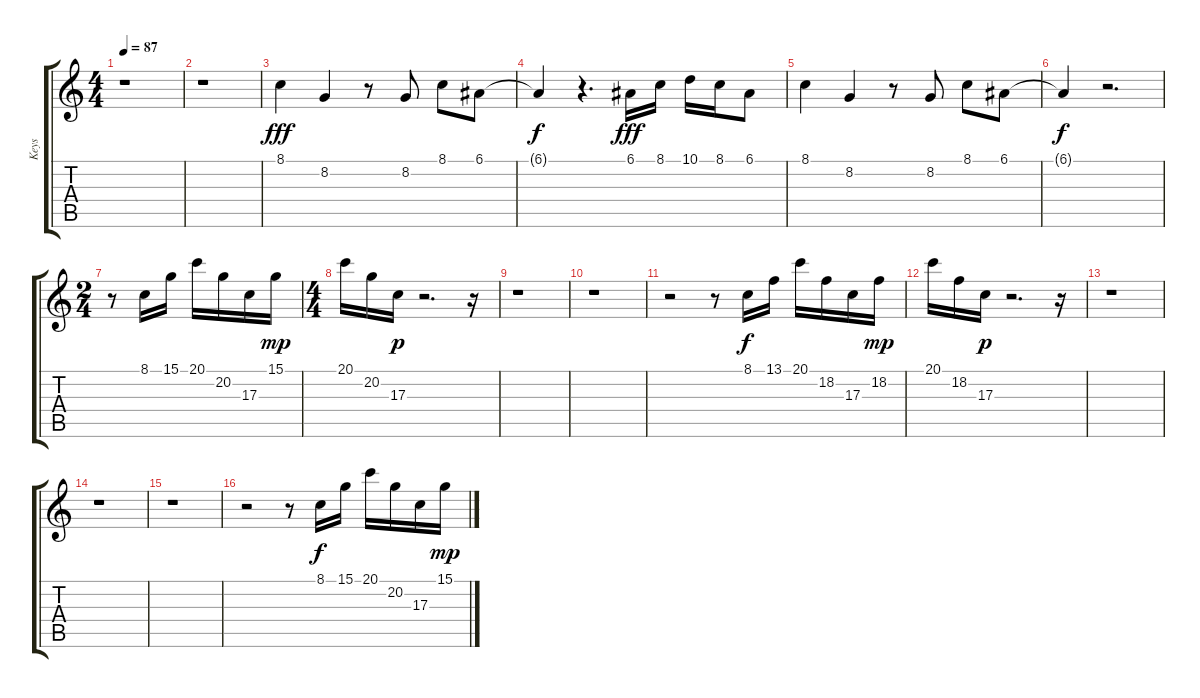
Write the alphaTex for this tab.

\track ("Keys" "Keys") {instrument lead1square}
\staff {score tabs}
\tuning (E4 B3 G3 D3 A2 E2) {hide}
\ts (4 4)
\tempo 87
\clef g2
\ks c
r.1{dy fff} |
r.1 |
8.1.4{balance 8} 8.2.4 r.8 8.2.8 8.1.8 6.1.8 |
6.1{t}.4{dy f} r.4{d} 6.1.16{dy fff} 8.1.16 10.1.16 8.1.16 6.1.8 |
8.1.4 8.2.4 r.8 8.2.8 8.1.8 6.1.8 |
6.1{t}.4{dy f} r.2{d} |
\ts (2 4)
r.8 8.1.16{balance 4} 15.1.16 20.1.16 20.2.16 17.3.16 15.1.16{dy mp} |
\ts (4 4)
20.1.16 20.2.16 17.3.16{dy p} r.2{d} r.16 |
r.1 |
r.1 |
r.2 r.8 8.1.16{dy f} 13.1.16 20.1.16 18.2.16 17.3.16 18.2.16{dy mp} |
20.1.16 18.2.16 17.3.16{dy p} r.2{d} r.16 |
r.1 |
r.1 |
r.1 |
r.2 r.8 8.1.16{dy f} 15.1.16 20.1.16 20.2.16 17.3.16 15.1.16{dy mp}
